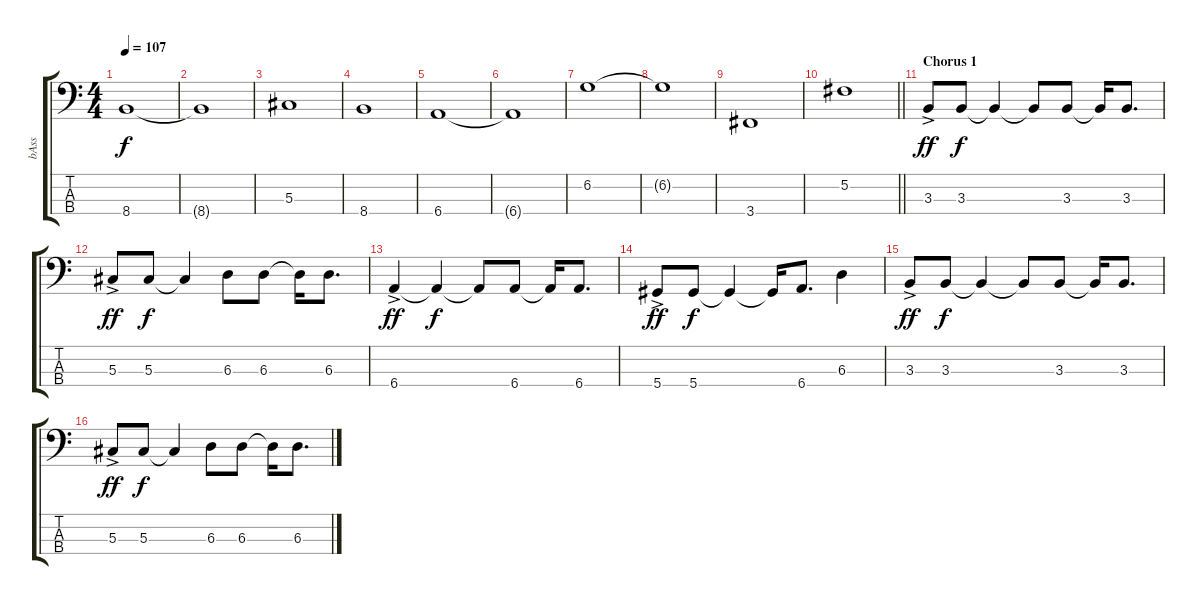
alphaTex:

\track ("bAss" "bAss") {instrument electricbasspick}
\staff {score tabs}
\tuning (Gb2 Db2 Ab1 Eb1) {hide}
\ts (4 4)
\tempo 107
\clef f4
\ks c
8.4.1{dy f} |
8.4{t}.1 |
5.3.1 |
8.4.1 |
6.4.1 |
6.4{t}.1 |
6.2.1 |
6.2{t}.1 |
3.4.1 |
\barLineRight lightlight
5.2.1 |
\section ("" "Chorus 1")
3.3{ac}.8{dy ff volume 14} 3.3.8{dy f} 3.3{t}.4 3.3{t}.8 3.3.8 3.3{t}.16 3.3.8{d} |
5.3{ac}.8{dy ff} 5.3.8{dy f} 5.3{t}.4 6.3.8 6.3.8 6.3{t}.16 6.3.8{d} |
6.4{ac}.4{dy ff} 6.4{t}.4{dy f} 6.4{t}.8 6.4.8 6.4{t}.16 6.4.8{d} |
5.4{ac}.8{dy ff} 5.4.8{dy f} 5.4{t}.4 5.4{t}.16 6.4.8{d} 6.3.4 |
3.3{ac}.8{dy ff} 3.3.8{dy f} 3.3{t}.4 3.3{t}.8 3.3.8 3.3{t}.16 3.3.8{d} |
5.3{ac}.8{dy ff} 5.3.8{dy f} 5.3{t}.4 6.3.8 6.3.8 6.3{t}.16 6.3.8{d}
